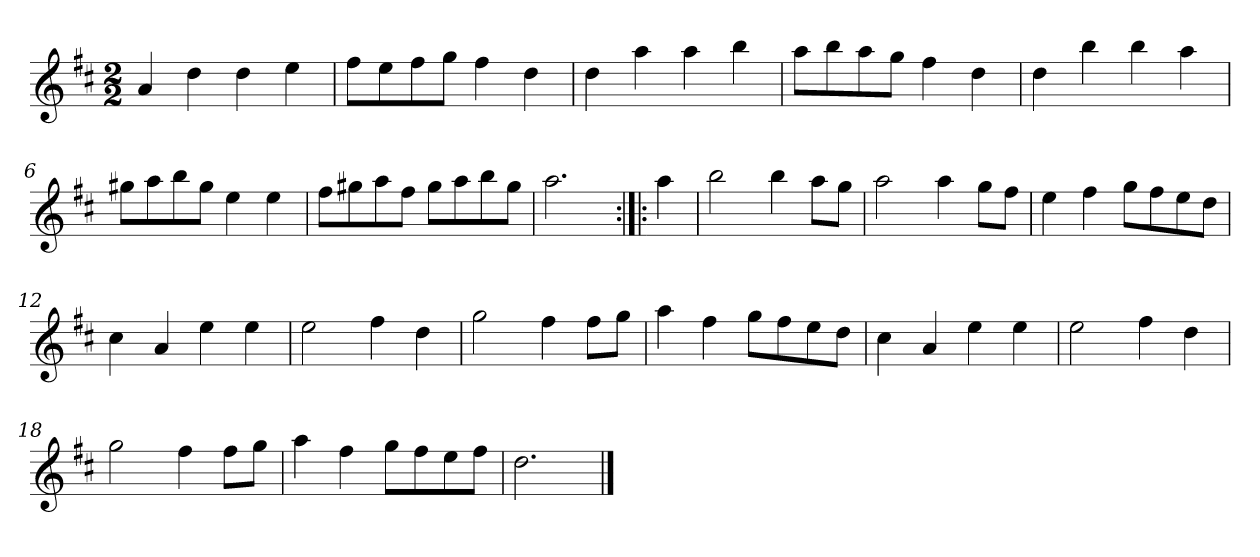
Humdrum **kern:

**kern
*part1
*staff1
*clefG2
*k[f#c#]
*D:
*M2/2
*MM120
=1
4a
4dd
4dd
4ee
=2
8ff#\L
8ee\
8ff#\
8gg\J
4ff#
4dd
=3
4dd
4aa
4aa
4bb
=4
8aa\L
8bb\
8aa\
8gg\J
4ff#
4dd
=5
4dd
4bb
4bb
4aa
=6
8gg#X\L
8aa\
8bb\
8gg#\J
4ee
4ee
=7
8ff#\L
8gg#X\
8aa\
8ff#\J
8gg#\L
8aa\
8bb\
8gg#\J
=8
2.aa
=:|!|:
4aa
=9
2bb
4bb
8aa\L
8gg\J
=10
2aa
4aa
8gg\L
8ff#\J
=11
4ee
4ff#
8gg\L
8ff#\
8ee\
8dd\J
=12
4cc#
4a
4ee
4ee
=13
2ee
4ff#
4dd
=14
2gg
4ff#
8ff#\L
8gg\J
=15
4aa
4ff#
8gg\L
8ff#\
8ee\
8dd\J
=16
4cc#
4a
4ee
4ee
=17
2ee
4ff#
4dd
=18
2gg
4ff#
8ff#\L
8gg\J
=19
4aa
4ff#
8gg\L
8ff#\
8ee\
8ff#\J
=20
2.dd
==
*-
